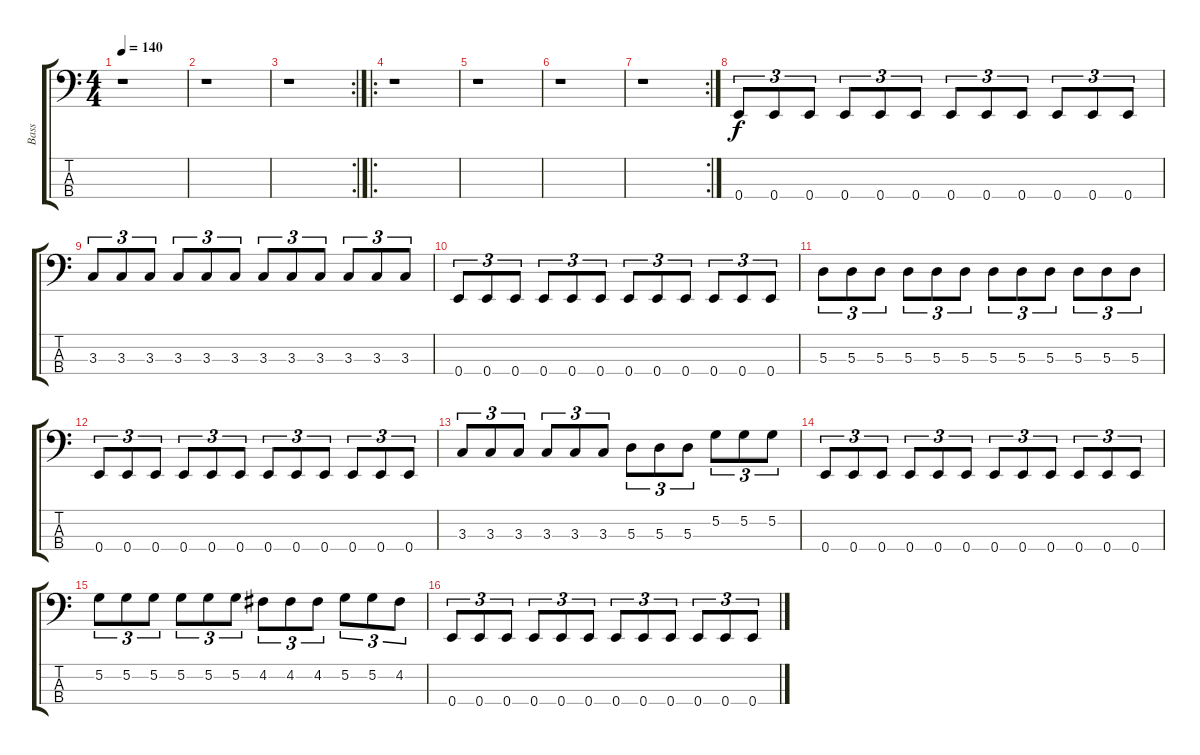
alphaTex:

\track ("Bass" "Bass") {instrument electricbasspick}
\staff {score tabs}
\tuning (G2 D2 A1 E1) {hide}
\ts (4 4)
\tempo 140
\clef f4
\ks c
r.1{dy f} |
r.1 |
\rc 2
r.1 |
\ro
r.1 |
r.1 |
r.1 |
\rc 2
r.1 |
0.4.8{tu (3 2) volume 16} 0.4.8{tu (3 2)} 0.4.8{tu (3 2)} 0.4.8{tu (3 2)} 0.4.8{tu (3 2)} 0.4.8{tu (3 2)} 0.4.8{tu (3 2)} 0.4.8{tu (3 2)} 0.4.8{tu (3 2)} 0.4.8{tu (3 2)} 0.4.8{tu (3 2)} 0.4.8{tu (3 2)} |
3.3.8{tu (3 2)} 3.3.8{tu (3 2)} 3.3.8{tu (3 2)} 3.3.8{tu (3 2)} 3.3.8{tu (3 2)} 3.3.8{tu (3 2)} 3.3.8{tu (3 2)} 3.3.8{tu (3 2)} 3.3.8{tu (3 2)} 3.3.8{tu (3 2)} 3.3.8{tu (3 2)} 3.3.8{tu (3 2)} |
0.4.8{tu (3 2)} 0.4.8{tu (3 2)} 0.4.8{tu (3 2)} 0.4.8{tu (3 2)} 0.4.8{tu (3 2)} 0.4.8{tu (3 2)} 0.4.8{tu (3 2)} 0.4.8{tu (3 2)} 0.4.8{tu (3 2)} 0.4.8{tu (3 2)} 0.4.8{tu (3 2)} 0.4.8{tu (3 2)} |
5.3.8{tu (3 2)} 5.3.8{tu (3 2)} 5.3.8{tu (3 2)} 5.3.8{tu (3 2)} 5.3.8{tu (3 2)} 5.3.8{tu (3 2)} 5.3.8{tu (3 2)} 5.3.8{tu (3 2)} 5.3.8{tu (3 2)} 5.3.8{tu (3 2)} 5.3.8{tu (3 2)} 5.3.8{tu (3 2)} |
0.4.8{tu (3 2)} 0.4.8{tu (3 2)} 0.4.8{tu (3 2)} 0.4.8{tu (3 2)} 0.4.8{tu (3 2)} 0.4.8{tu (3 2)} 0.4.8{tu (3 2)} 0.4.8{tu (3 2)} 0.4.8{tu (3 2)} 0.4.8{tu (3 2)} 0.4.8{tu (3 2)} 0.4.8{tu (3 2)} |
3.3.8{tu (3 2)} 3.3.8{tu (3 2)} 3.3.8{tu (3 2)} 3.3.8{tu (3 2)} 3.3.8{tu (3 2)} 3.3.8{tu (3 2)} 5.3.8{tu (3 2)} 5.3.8{tu (3 2)} 5.3.8{tu (3 2)} 5.2.8{tu (3 2)} 5.2.8{tu (3 2)} 5.2.8{tu (3 2)} |
0.4.8{tu (3 2)} 0.4.8{tu (3 2)} 0.4.8{tu (3 2)} 0.4.8{tu (3 2)} 0.4.8{tu (3 2)} 0.4.8{tu (3 2)} 0.4.8{tu (3 2)} 0.4.8{tu (3 2)} 0.4.8{tu (3 2)} 0.4.8{tu (3 2)} 0.4.8{tu (3 2)} 0.4.8{tu (3 2)} |
5.2.8{tu (3 2)} 5.2.8{tu (3 2)} 5.2.8{tu (3 2)} 5.2.8{tu (3 2)} 5.2.8{tu (3 2)} 5.2.8{tu (3 2)} 4.2.8{tu (3 2)} 4.2.8{tu (3 2)} 4.2.8{tu (3 2)} 5.2.8{tu (3 2)} 5.2.8{tu (3 2)} 4.2.8{tu (3 2)} |
0.4.8{tu (3 2)} 0.4.8{tu (3 2)} 0.4.8{tu (3 2)} 0.4.8{tu (3 2)} 0.4.8{tu (3 2)} 0.4.8{tu (3 2)} 0.4.8{tu (3 2)} 0.4.8{tu (3 2)} 0.4.8{tu (3 2)} 0.4.8{tu (3 2)} 0.4.8{tu (3 2)} 0.4.8{tu (3 2)}
